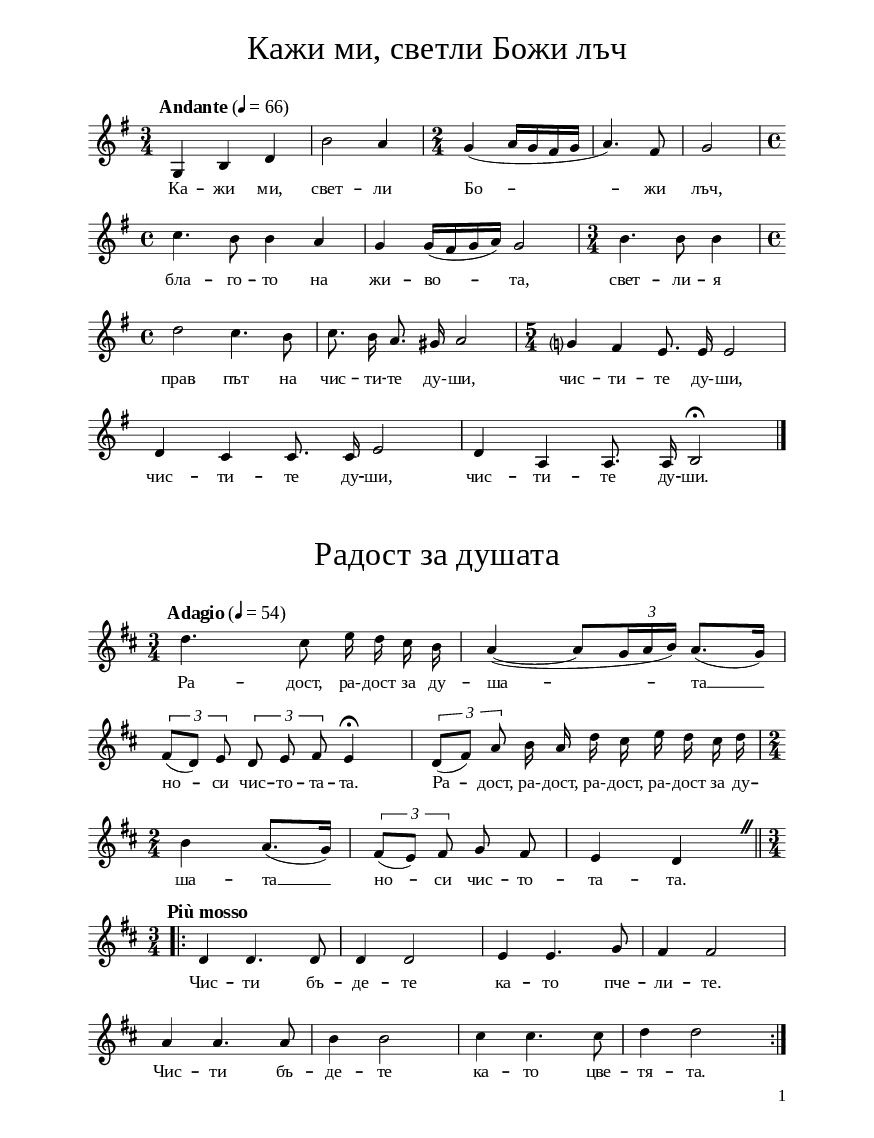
\version "2.24.2"

% include paper part and global functions
\include "include/globals.ily"

\bookpart {
  \label #'ref167_2
  \tocItem \markup "Кажи ми, светли Божи лъч"
  \paper {
    print-all-headers = ##t
    print-page-number = ##t
    print-first-page-number = ##t

    % put page numbers on the bottom
    oddHeaderMarkup = \markup ""
    evenHeaderMarkup = \markup ""
    oddFooterMarkup = \markup
    \fill-line {
      ""
      \if \should-print-page-number \fromproperty #'page:page-number-string
    }
    evenFooterMarkup = \markup
    \fill-line {
      \if \should-print-page-number \fromproperty #'page:page-number-string
      ""
    }

    left-margin = 1.5\cm
    right-margin = 1.5\cm
    top-margin = 1.6\cm
    bottom-margin = 1.2\cm
    ragged-bottom = ##t % do not spread the staves to fill the whole vertical space

    % change distance between staves
    system-system-spacing =
    #'((basic-distance . 10)
       (minimum-distance . 6)
       (padding . 1)
       (stretchability . 12))
  }
  \score {
    \include "include/score-layout.ily"

    \new Voice \absolute {
      \clef treble
      \key g \major
      \time 3/4
      \tempoFunc "Andante" 4 "66"
      \autoBeamOff
      g4  b4  d'4 | % 2
      b'2  a'4 | % 3
      \time 2/4  | % 3
      g'4 (  a'16 [  g'16  fis'16  g'16
      ] | % 4
      a'4. )  fis'8 | % 5
      g'2 \break | % 6
      \time 4/4  | % 6
      c''4.  b'8  b'4  a'4 | % 7
      g'4  g'16 ( [  fis'16  g'16  a'16
      ) ]  g'2 | % 8
      \time 3/4  | % 8
      b'4.  b'8  b'4 \break | % 9
      \time 4/4  | % 9
      d''2  c''4.  b'8 |
      c''8.  b'16  a'8.  gis'16
      a'2 | % 11
      \time 5/4  | % 11
      g'?4  fis'4  e'8.  e'16  e'2
      \break | % 12
      d'4  c'4  c'8.  c'16  e'2 | % 13
      d'4  a4  a8.  a16  b2 ^\fermata
      \bar "|."
    }

    \addlyrics {
      Ка -- жи ми, свет -- ли Бо --
      жи лъч, бла -- го -- то
      на жи -- во --   та, свет --
      ли -- я прав път на чис -- ти --
      те "ду-" -- ши, чис -- ти -- те "ду-" --
      ши, чис -- ти -- те ду -- ши, чис --
      ти -- те ду -- ши.}

      \header {
        title = \titleFunc "Кажи ми, светли Божи лъч" "Kaži mi, svetli Boži lăč"
      }

      \midi{}

    } % score

    \label #'ref155_1
    \tocItem \markup "Радост за душата"
    \score {
      \include "include/score-layout.ily"

      \new Voice \absolute {
        \clef treble
        \key d \major
        \time 3/4
        \tempoFunc "Adagio" 4 "54"
        \autoBeamOff
        d''4.  cis''8  e''16  d''16
        cis''16  b'16 | % 2
        a'4 ( ~  a'8 [ \once \omit TupletBracket
        \times 2/3  {
          g'16  a'16  b'16 ) ]
        }
        a'8. ( [  g'16 ) ] \break | % 3

        \times 2/3  {
          fis'8 ( [  d'8 ) ] e'8
        }

        \times 2/3  {
          d'8   e'8  fis'8
        }
        e'4 ^\fermata \noBreak | % 4

        \times 2/3  {
          d'8 ([  fis'8 ]) a'8
        }
        b'16  a'16  d''16  cis''16
        e''16  d''16  cis''16  d''16
        \break | % 5
        \time 2/4
        b'4  a'8. [(  g'16 )]
        \times 2/3  {
          fis'8 ( [  e'8 ) ] fis'8
        }
        % 6
        g'8  fis'8  e'4  d'4 \caesura \time 3/4 \break
        \bar ".|:-||"
        | % 7
        \tempo "Più mosso"
        d'4  d'4.  d'8 | % 8
        d'4  d'2 | % 9
        e'4  e'4.  g'8 |
        fis'4  fis'2 \break | % 11
        a'4  a'4.  a'8 | % 12
        b'4  b'2 | % 13
        cis''4  cis''4.  cis''8 | % 14
        d''4  d''2
        \bar ":|."

      }

      \addlyrics {
        Ра -- дост, "ра-" -- дост за ду -- ша
        --  та __  но -- си
        чис -- то -- та -- та. Ра -- дост,
        "ра-" -- дост, "ра-" -- дост, "ра-" -- дост
        за ду -- ша -- та __  но -- си
        чис -- то -- та -- та. Чис -- ти бъ --
        де -- те ка -- то пче -- ли -- те.
        Чис -- ти бъ -- де -- те ка -- то
        цве -- тя -- та.
      }

      \header {
        title = \titleFunc "Радост за душата" "Radost za dušata"
      }

      \midi{}

    } % score


  } % bookpart

  % Più mosso
  %
